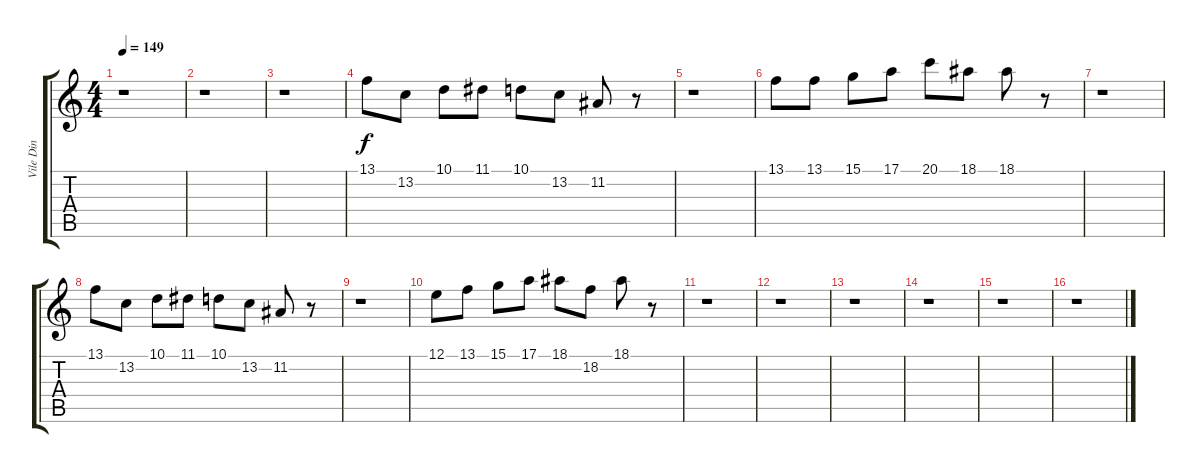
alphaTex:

\track ("Vile Din" "Vile Din") {instrument violin}
\staff {score tabs}
\tuning (E4 B3 G3 D3 A2 E2) {hide}
\ts (4 4)
\tempo 149
\clef g2
\ks c
r.1{dy f} |
r.1 |
r.1 |
13.1.8 13.2.8 10.1.8 11.1.8 10.1.8 13.2.8 11.2.8 r.8 |
r.1 |
13.1.8 13.1.8 15.1.8 17.1.8 20.1.8 18.1.8 18.1.8 r.8 |
r.1 |
13.1.8 13.2.8 10.1.8 11.1.8 10.1.8 13.2.8 11.2.8 r.8 |
r.1 |
12.1.8 13.1.8 15.1.8 17.1.8 18.1.8 18.2.8 18.1.8 r.8 |
r.1 |
r.1 |
r.1 |
r.1 |
r.1 |
r.1
